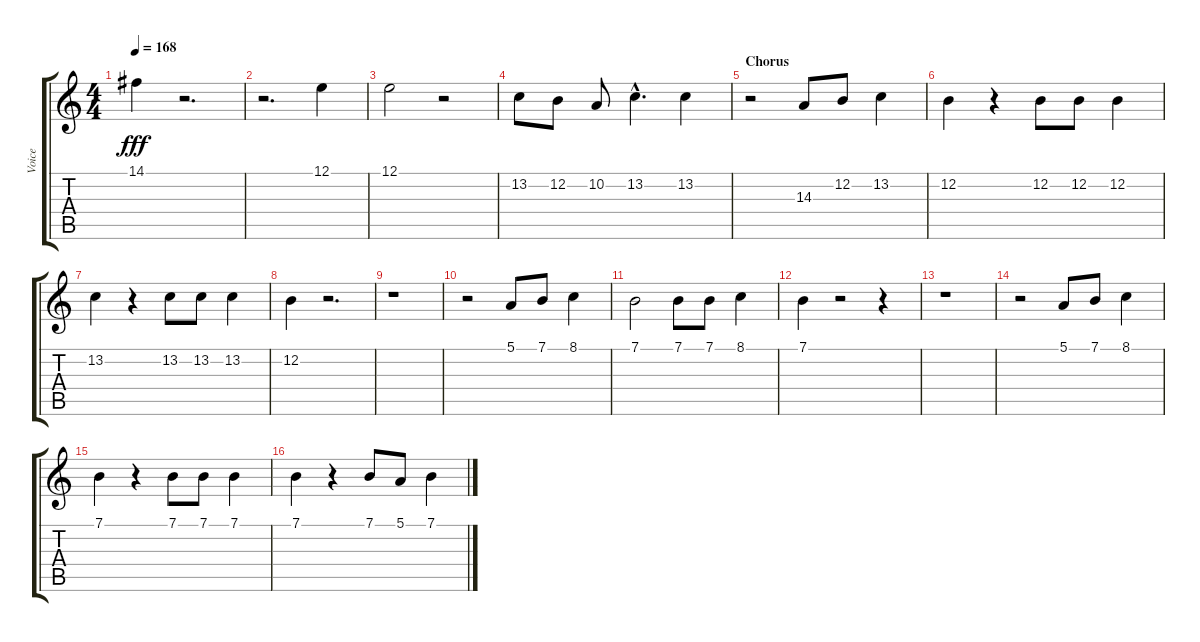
\track ("Voice" "Voice") {instrument lead8bassandlead}
\staff {score tabs}
\tuning (E4 B3 G3 D3 A2 E2) {hide}
\ts (4 4)
\tempo 168
\clef g2
\ks c
14.1.4{dy fff} r.2{d} |
r.2{d} 12.1.4 |
12.1.2 r.2 |
13.2.8 12.2.8 10.2.8 13.2{hac}.4{d} 13.2.4 |
\section ("" "Chorus")
r.2 14.3.8 12.2.8 13.2.4 |
12.2.4 r.4 12.2.8 12.2.8 12.2.4 |
13.2.4 r.4 13.2.8 13.2.8 13.2.4 |
12.2.4 r.2{d} |
r.1 |
r.2 5.1.8 7.1.8 8.1.4 |
7.1.2 7.1.8 7.1.8 8.1.4 |
7.1.4 r.2 r.4 |
r.1 |
r.2 5.1.8 7.1.8 8.1.4 |
7.1.4 r.4 7.1.8 7.1.8 7.1.4 |
7.1.4 r.4 7.1.8 5.1.8 7.1.4
